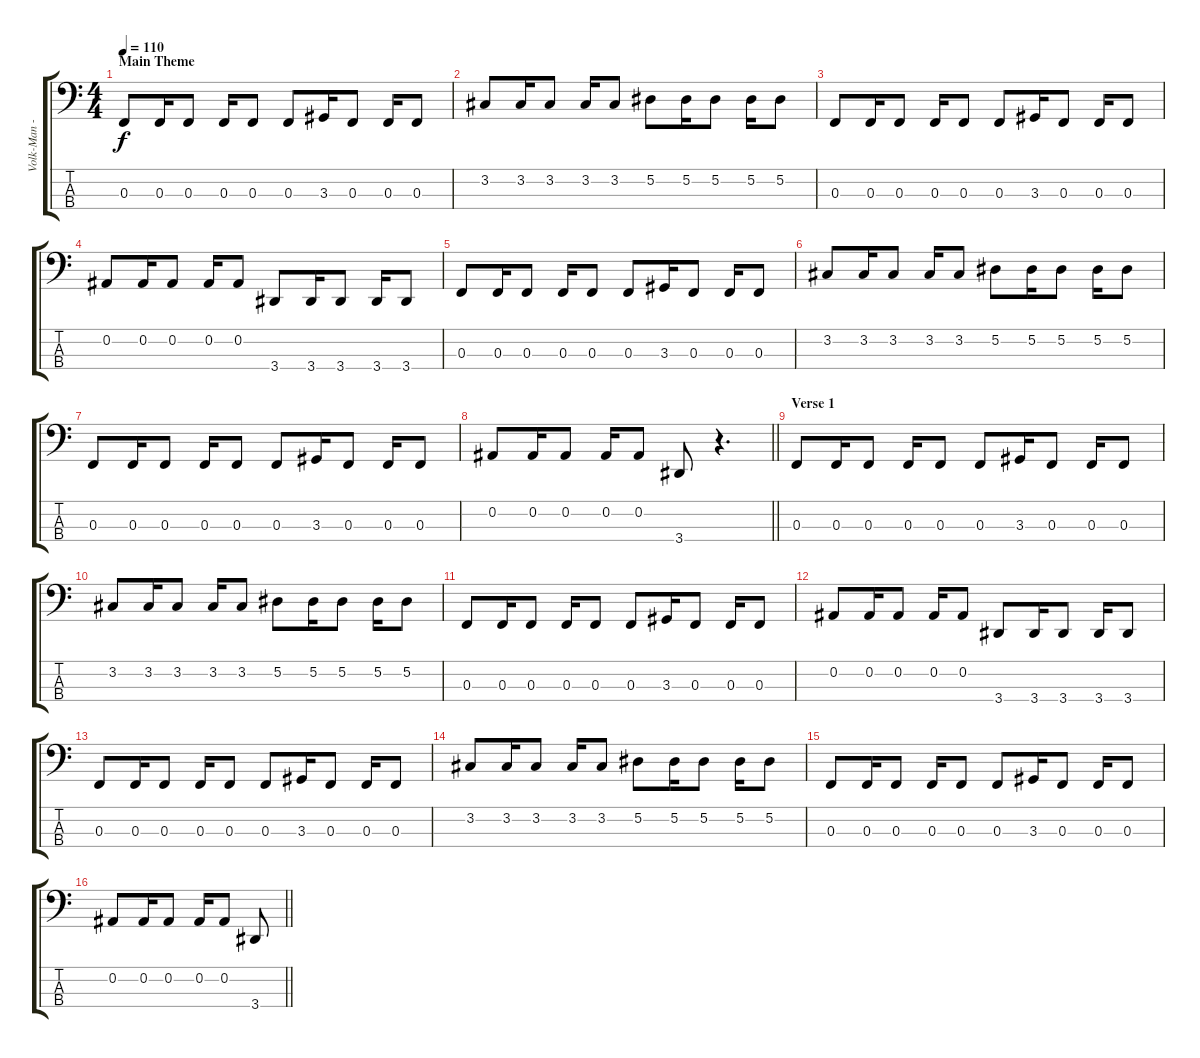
\track ("Volk-Man - Bass" "Volk-Man -") {instrument electricbasspick}
\staff {score tabs}
\tuning (Eb2 Bb1 F1 C1) {hide}
\ts (4 4)
\section ("" "Main Theme")
\tempo 110
\clef f4
\ks c
0.3.8{dy f instrument electricbasspick} 0.3.16 0.3.8 0.3.16 0.3.8 0.3.8 3.3.16 0.3.8 0.3.16 0.3.8 |
3.2.8 3.2.16 3.2.8 3.2.16 3.2.8 5.2.8 5.2.16 5.2.8 5.2.16 5.2.8 |
0.3.8 0.3.16 0.3.8 0.3.16 0.3.8 0.3.8 3.3.16 0.3.8 0.3.16 0.3.8 |
0.2.8 0.2.16 0.2.8 0.2.16 0.2.8 3.4.8 3.4.16 3.4.8 3.4.16 3.4.8 |
0.3.8 0.3.16 0.3.8 0.3.16 0.3.8 0.3.8 3.3.16 0.3.8 0.3.16 0.3.8 |
3.2.8 3.2.16 3.2.8 3.2.16 3.2.8 5.2.8 5.2.16 5.2.8 5.2.16 5.2.8 |
0.3.8 0.3.16 0.3.8 0.3.16 0.3.8 0.3.8 3.3.16 0.3.8 0.3.16 0.3.8 |
\barLineRight lightlight
0.2.8 0.2.16 0.2.8 0.2.16 0.2.8 3.4.8 r.4{d} |
\section ("" "Verse 1")
0.3.8 0.3.16 0.3.8 0.3.16 0.3.8 0.3.8 3.3.16 0.3.8 0.3.16 0.3.8 |
3.2.8 3.2.16 3.2.8 3.2.16 3.2.8 5.2.8 5.2.16 5.2.8 5.2.16 5.2.8 |
0.3.8 0.3.16 0.3.8 0.3.16 0.3.8 0.3.8 3.3.16 0.3.8 0.3.16 0.3.8 |
0.2.8 0.2.16 0.2.8 0.2.16 0.2.8 3.4.8 3.4.16 3.4.8 3.4.16 3.4.8 |
0.3.8 0.3.16 0.3.8 0.3.16 0.3.8 0.3.8 3.3.16 0.3.8 0.3.16 0.3.8 |
3.2.8 3.2.16 3.2.8 3.2.16 3.2.8 5.2.8 5.2.16 5.2.8 5.2.16 5.2.8 |
0.3.8 0.3.16 0.3.8 0.3.16 0.3.8 0.3.8 3.3.16 0.3.8 0.3.16 0.3.8 |
\barLineRight lightlight
0.2.8 0.2.16 0.2.8 0.2.16 0.2.8 3.4.8
